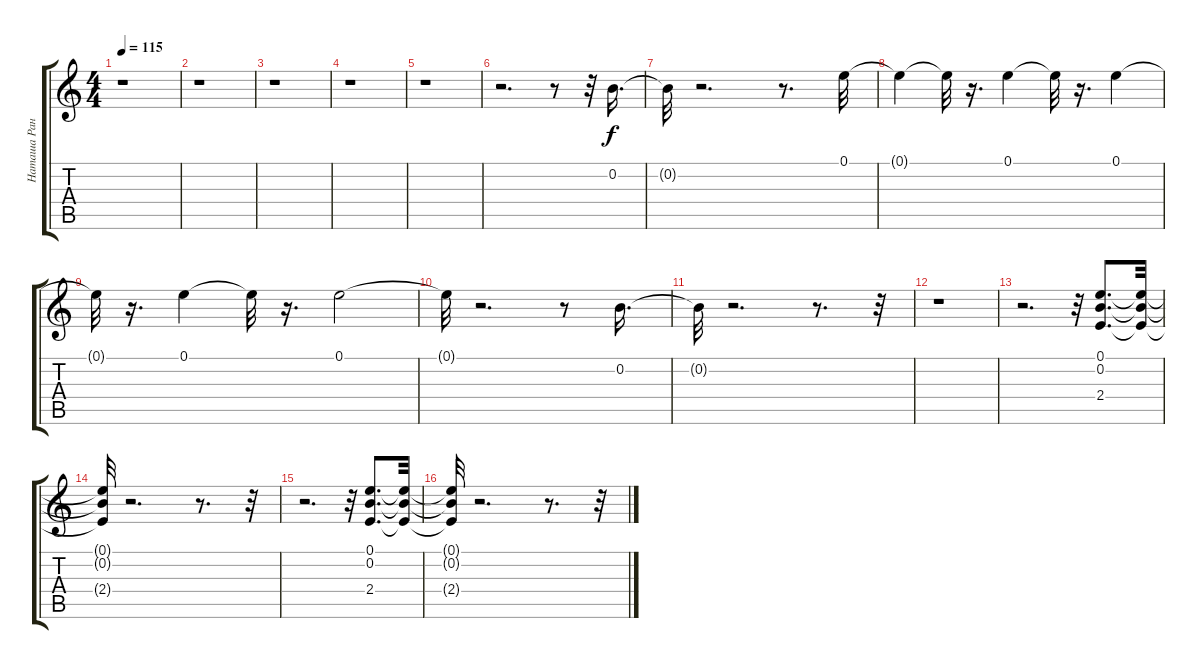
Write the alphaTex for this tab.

\track ("Наташа Ранетка" "Наташа Ран") {instrument distortionguitar}
\staff {score tabs}
\tuning (E4 B3 G3 D3 A2 E2) {hide}
\ts (4 4)
\tempo 115
\clef g2
\ks c
r.1{dy f} |
r.1 |
r.1 |
r.1 |
r.1 |
r.2{d} r.8 r.32 0.2.16{d} |
0.2{t}.32 r.2{d} r.8{d} 0.1.32 |
0.1{t}.4 0.1{t}.32 r.16{d} 0.1.4 0.1{t}.32 r.16{d} 0.1.4 |
0.1{t}.32 r.16{d} 0.1.4 0.1{t}.32 r.16{d} 0.1.2 |
0.1{t}.32 r.2{d} r.8 0.2.16{d} |
0.2{t}.32 r.2{d} r.8{d} r.32 |
r.1 |
r.2{d} r.32 (0.1 0.2 2.4).8{d} (0.1{t} 0.2{t} 2.4{t}).32 |
(0.1{t} 0.2{t} 2.4{t}).32 r.2{d} r.8{d} r.32 |
r.2{d} r.32 (0.1 0.2 2.4).8{d} (0.1{t} 0.2{t} 2.4{t}).32 |
(0.1{t} 0.2{t} 2.4{t}).32 r.2{d} r.8{d} r.32
